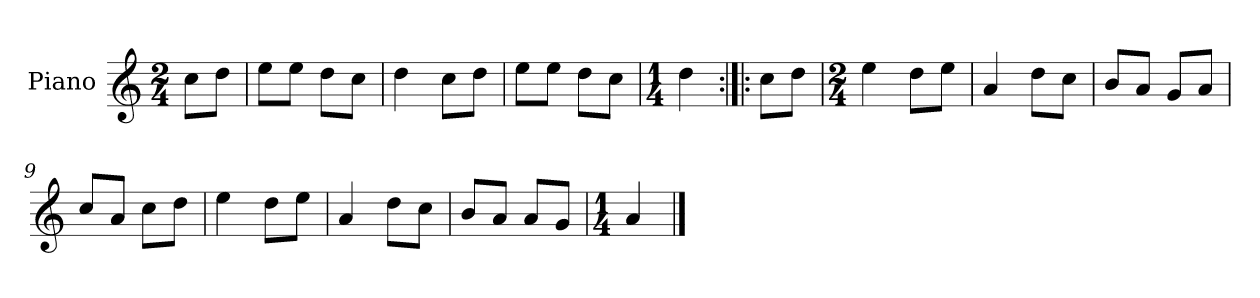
**kern
*part1
*staff1
*I"Piano
*I'Pno.
*clefG2
*k[]
*M2/4
=
8cc\L
8dd\J
=1
8ee\L
8ee\J
8dd\L
8cc\J
=2
4dd\
8cc\L
8dd\J
=3
8ee\L
8ee\J
8dd\L
8cc\J
=4
*M1/4
4dd\
=5:|!|:
8cc\L
8dd\J
=6
*M2/4
4ee\
8dd\L
8ee\J
=7
4a/
8dd\L
8cc\J
=8
8b/L
8a/J
8g/L
8a/J
=9
8cc/L
8a/J
8cc\L
8dd\J
=10
4ee\
8dd\L
8ee\J
=11
4a/
8dd\L
8cc\J
!!LO:LB:g=z
=12
8b/L
8a/J
8a/L
8g/J
=13
*M1/4
4a/
==
*-
